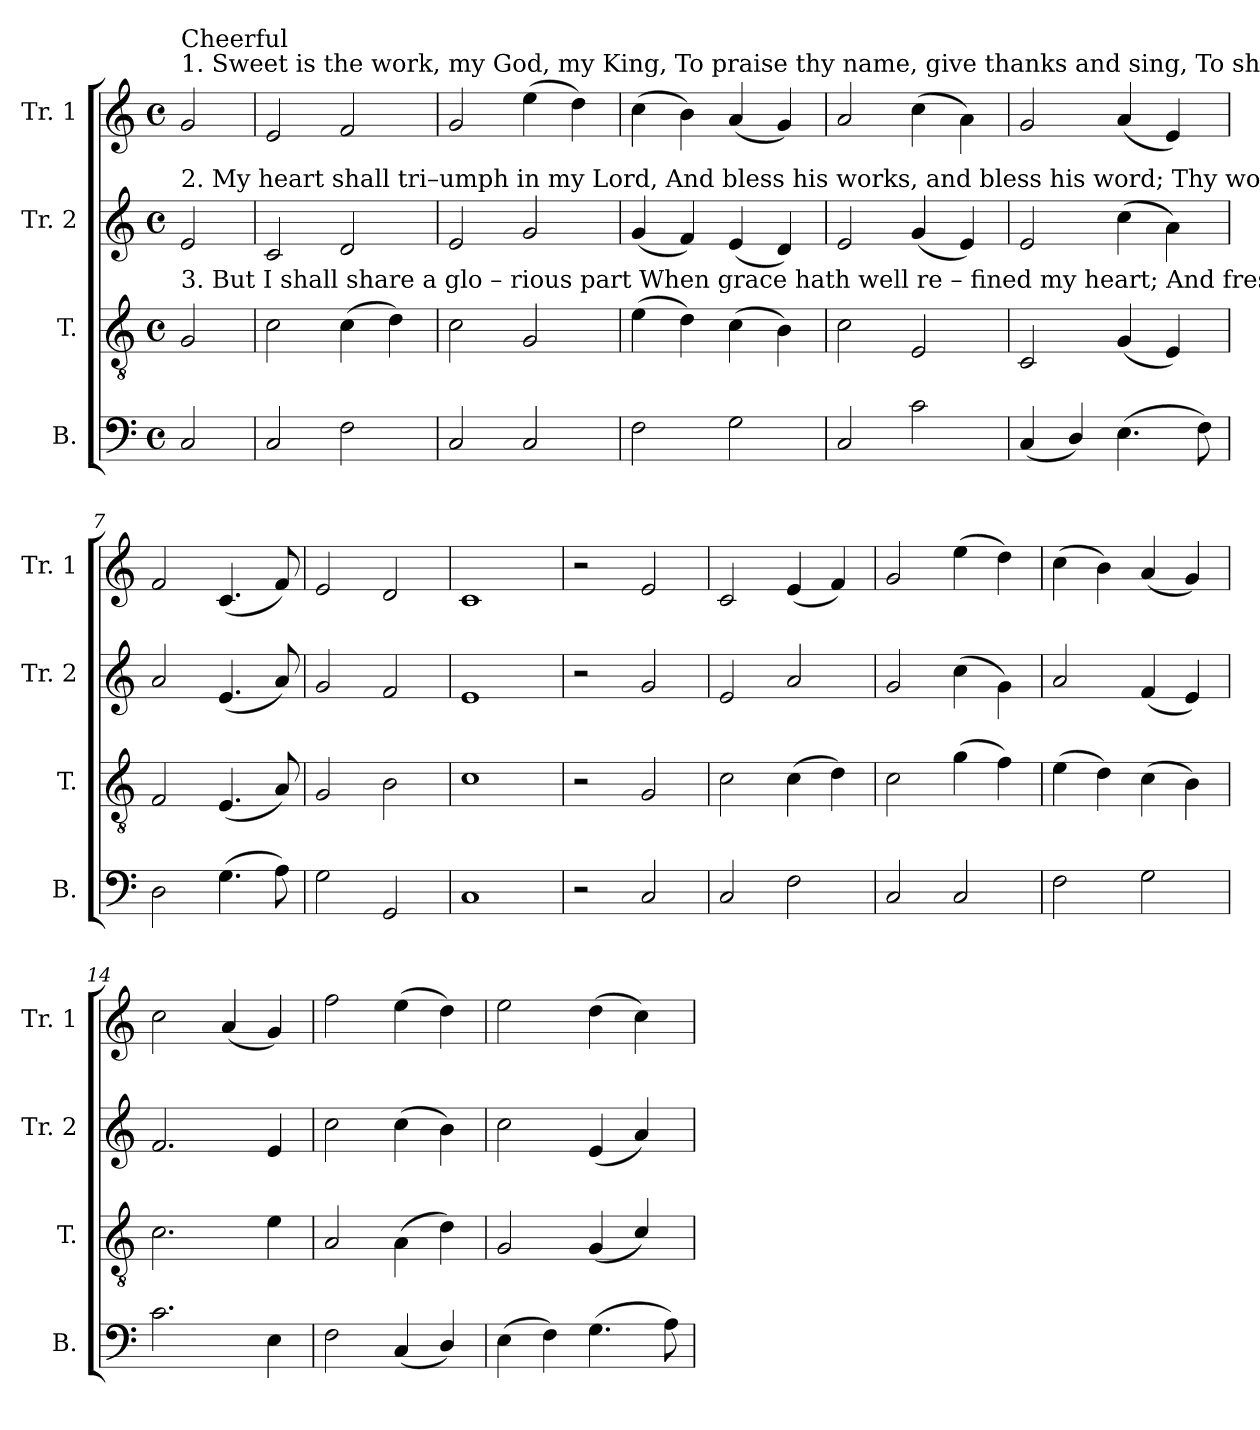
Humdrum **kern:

**kern	**kern	**kern	**kern
*part4	*part3	*part2	*part1
*staff4	*staff3	*staff2	*staff1
*I"B.	*I"T.	*I"Tr. 2	*I"Tr. 1
*I'B.	*I'T.	*I'Tr. 2	*I'Tr. 1
*clefF4	*clefGv2	*clefG2	*clefG2
*k[]	*k[]	*k[]	*k[]
*M4/4	*M4/4	*M4/4	*M4/4
*met(c)	*met(c)	*met(c)	*met(c)
*MM160	*MM160	*MM160	*MM160
=1	=1	=1	=1
!	!	!	!LO:TX:a:t=1. Sweet is  the work,  my   God,   my    King,  To     praise   thy  name, give thanks and sing,     To   show  thy  love  by    mor – ning   light,  And  talk  of     all      thy
!	!	!	!LO:TX:a:t=Cheerful
!	!	!LO:TX:a:t=2. My  heart shall  tri–umph  in      my     Lord,  And  bless  his      works, and  bless his word;    Thy works of grace, how bright  they  shine!  How deep thy coun – sels!	!
!	!LO:TX:a:t=3.  But  I    shall   share  a     glo  –  rious  part  When grace  hath    well  re – fined  my  heart;   And  fresh  sup–plies  of   joy     are      shed,   Like ho – ly     oil,      to	!	!
2C!/	2G!/	2e!/	2g!/
=2	=2	=2	=2
2C!/	2c!\	2c!/	2e!/
2F!\	(4c!\	2d!/	2f!/
.	4d!\)	.	.
=3	=3	=3	=3
2C!/	2c!\	2e!/	2g!/
2C!/	2G!/	2g!/	(4ee!\
.	.	.	4dd!\)
=4	=4	=4	=4
2F!\	(4e!\	(4g!/	(4cc!\
.	4d!\)	4f!/)	4b!\)
2G!\	(4c!\	(4e!/	(4a!/
.	4B!\)	4d!/)	4g!/)
=5	=5	=5	=5
2C!/	2c!\	2e!/	2a!/
2c!\	2E!/	(4g!/	(4cc!\
.	.	4e!/)	4a!\)
=6	=6	=6	=6
(4C!/	2C!/	2e!/	2g!/
4D!/)	.	.	.
(4.E!\	(4G!/	(4cc!\	(4a!/
.	4E!/)	4a!\)	4e!/)
8F!\)	.	.	.
=7	=7	=7	=7
2D!\	2F!/	2a!/	2f!/
(4.G!\	(4.E!/	(4.e!/	(4.c!/
8A!\)	8A!/)	8a!/)	8f!/)
=8	=8	=8	=8
2G!\	2G!/	2g!/	2e!/
2GG!/	2B!\	2f!/	2d!/
=9	=9	=9	=9
1C!	1c!	1e!	1c!
=10	=10	=10	=10
2r	2r	2r	2r
2C!/	2G!/	2g!/	2e!/
=11	=11	=11	=11
2C!/	2c!\	2e!/	2c!/
2F!\	(4c!\	2a!/	(4e!/
.	4d!\)	.	4f!/)
=12	=12	=12	=12
2C!/	2c!\	2g!/	2g!/
2C!/	(4g!\	(4cc!\	(4ee!\
.	4f!\)	4g!\)	4dd!\)
=13	=13	=13	=13
2F!\	(4e!\	2a!/	(4cc!\
.	4d!\)	.	4b!\)
2G!\	(4c!\	(4f!/	(4a!/
.	4B!\)	4e!/)	4g!/)
=14	=14	=14	=14
2.c!\	2.c!\	2.f!/	2cc!\
.	.	.	(4a!/
4E!\	4e!\	4e!/	4g!/)
=15	=15	=15	=15
2F!\	2A!/	2cc!\	2ff!\
(4C!/	(4A!\	(4cc!\	(4ee!\
4D!/)	4d!\)	4b!\)	4dd!\)
=16	=16	=16	=16
(4E!\	2G!/	2cc!\	2ee!\
4F!\)	.	.	.
(4.G!\	(4G!/	(4e!/	(4dd!\
.	4c!/)	4a!/)	4cc!\)
8A!\)	.	.	.
=	=	=	=
*-	*-	*-	*-
